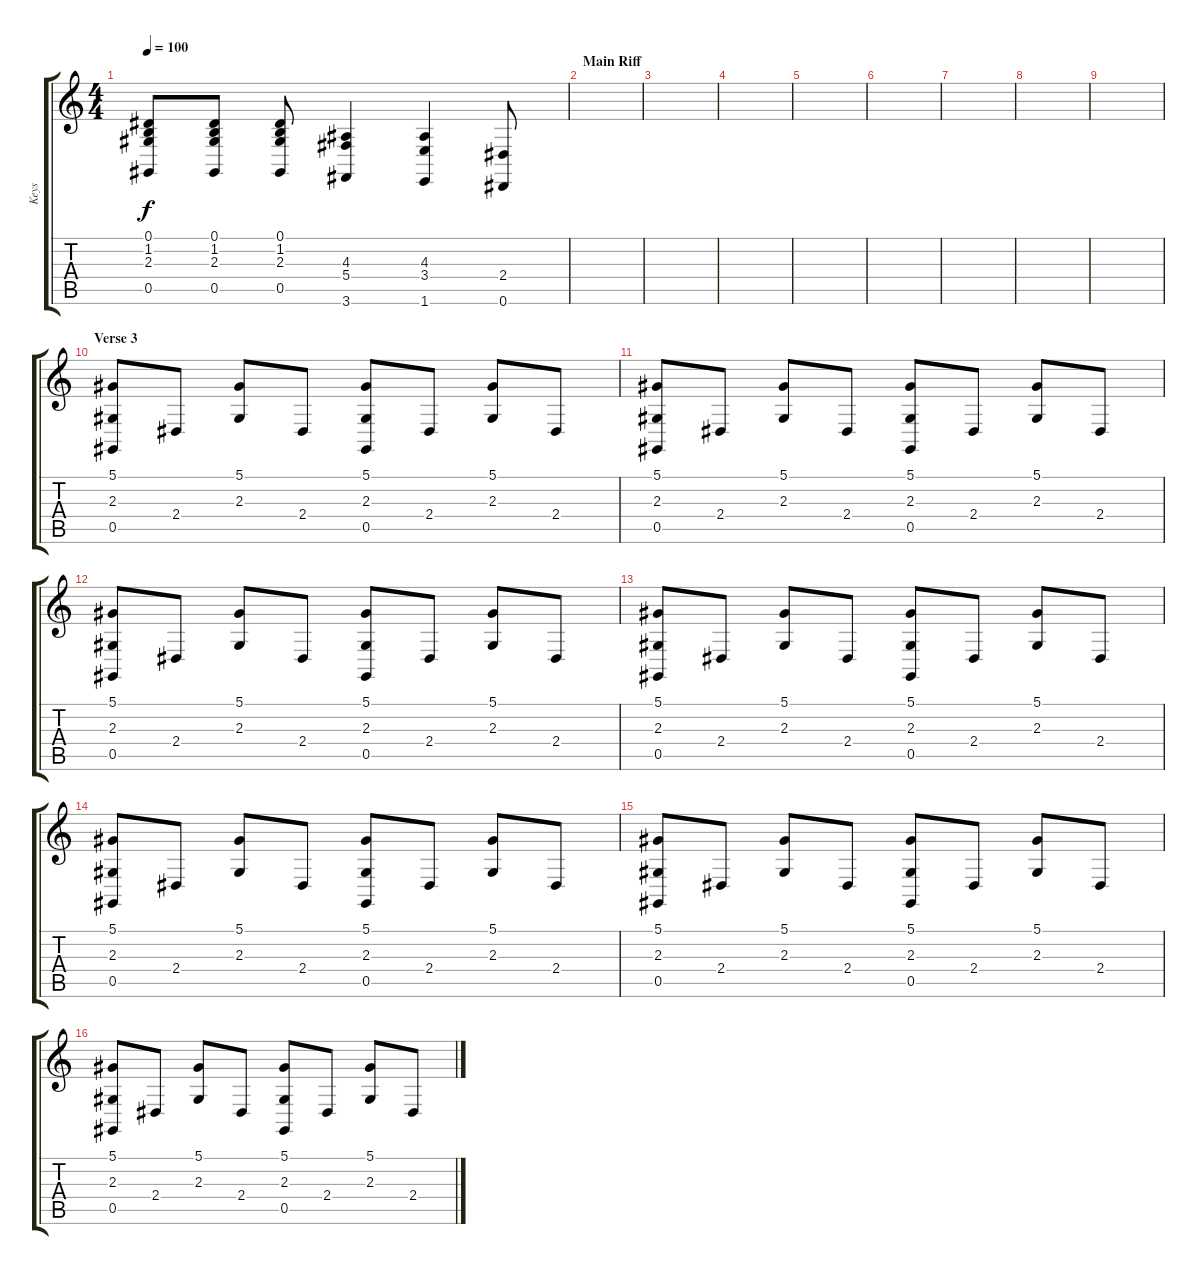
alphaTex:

\track ("Keys" "Keys") {instrument electricgrandpiano}
\staff {score tabs}
\tuning (Eb4 Bb3 Gb3 Db3 Ab2 Eb2) {hide}
\ts (4 4)
\tempo 100
\clef g2
\ks c
(0.1 1.2 2.3 0.5).8{dy f} (0.1 1.2 2.3 0.5).8 (0.1 1.2 2.3 0.5).8 (4.3 5.4 3.6).4 (4.3 3.4 1.6).4 (2.4 0.6).8 |
\section ("" "Main Riff")
|
|
|
|
|
|
|
|
\section ("" "Verse 3")
(5.1 2.3 0.5).8{instrument brightacousticpiano} 2.4.8 (5.1 2.3).8 2.4.8 (5.1 2.3 0.5).8 2.4.8 (5.1 2.3).8 2.4.8 |
(5.1 2.3 0.5).8{instrument brightacousticpiano} 2.4.8 (5.1 2.3).8 2.4.8 (5.1 2.3 0.5).8 2.4.8 (5.1 2.3).8 2.4.8 |
(5.1 2.3 0.5).8{instrument brightacousticpiano} 2.4.8 (5.1 2.3).8 2.4.8 (5.1 2.3 0.5).8 2.4.8 (5.1 2.3).8 2.4.8 |
(5.1 2.3 0.5).8{instrument brightacousticpiano} 2.4.8 (5.1 2.3).8 2.4.8 (5.1 2.3 0.5).8 2.4.8 (5.1 2.3).8 2.4.8 |
(5.1 2.3 0.5).8{instrument brightacousticpiano} 2.4.8 (5.1 2.3).8 2.4.8 (5.1 2.3 0.5).8 2.4.8 (5.1 2.3).8 2.4.8 |
(5.1 2.3 0.5).8{instrument brightacousticpiano} 2.4.8 (5.1 2.3).8 2.4.8 (5.1 2.3 0.5).8 2.4.8 (5.1 2.3).8 2.4.8 |
(5.1 2.3 0.5).8{instrument brightacousticpiano} 2.4.8 (5.1 2.3).8 2.4.8 (5.1 2.3 0.5).8 2.4.8 (5.1 2.3).8 2.4.8
